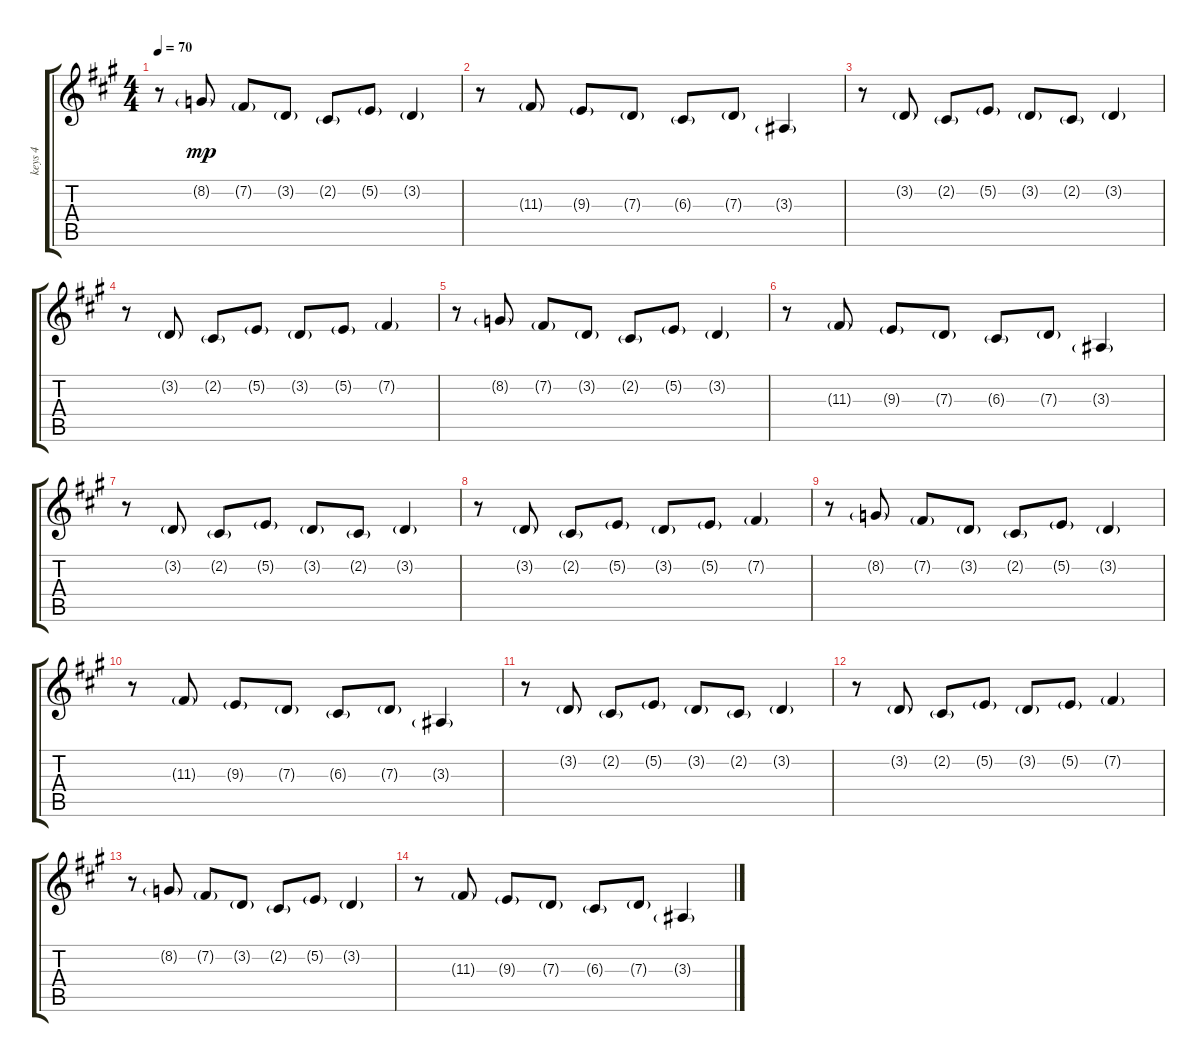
\track ("keys 4" "keys 4") {instrument pizzicatostrings}
\staff {score tabs}
\tuning (E4 B3 G3 D3 A2 E2) {hide}
\ts (4 4)
\tempo 70
\clef g2
\ks f#minor
r.8{dy mp} 8.2{g}.8 7.2{g}.8 3.2{g}.8 2.2{g}.8 5.2{g}.8 3.2{g}.4 |
r.8 11.3{g}.8 9.3{g}.8 7.3{g}.8 6.3{g}.8 7.3{g}.8 3.3{g}.4 |
r.8 3.2{g}.8 2.2{g}.8 5.2{g}.8 3.2{g}.8 2.2{g}.8 3.2{g}.4 |
r.8 3.2{g}.8 2.2{g}.8 5.2{g}.8 3.2{g}.8 5.2{g}.8 7.2{g}.4 |
r.8 8.2{g}.8 7.2{g}.8 3.2{g}.8 2.2{g}.8 5.2{g}.8 3.2{g}.4 |
r.8 11.3{g}.8 9.3{g}.8 7.3{g}.8 6.3{g}.8 7.3{g}.8 3.3{g}.4 |
r.8 3.2{g}.8 2.2{g}.8 5.2{g}.8 3.2{g}.8 2.2{g}.8 3.2{g}.4 |
r.8 3.2{g}.8 2.2{g}.8 5.2{g}.8 3.2{g}.8 5.2{g}.8 7.2{g}.4 |
r.8 8.2{g}.8 7.2{g}.8 3.2{g}.8 2.2{g}.8 5.2{g}.8 3.2{g}.4 |
r.8 11.3{g}.8 9.3{g}.8 7.3{g}.8 6.3{g}.8 7.3{g}.8 3.3{g}.4 |
r.8 3.2{g}.8 2.2{g}.8 5.2{g}.8 3.2{g}.8 2.2{g}.8 3.2{g}.4 |
r.8 3.2{g}.8 2.2{g}.8 5.2{g}.8 3.2{g}.8 5.2{g}.8 7.2{g}.4 |
r.8 8.2{g}.8 7.2{g}.8 3.2{g}.8 2.2{g}.8 5.2{g}.8 3.2{g}.4 |
r.8 11.3{g}.8 9.3{g}.8 7.3{g}.8 6.3{g}.8 7.3{g}.8 3.3{g}.4
